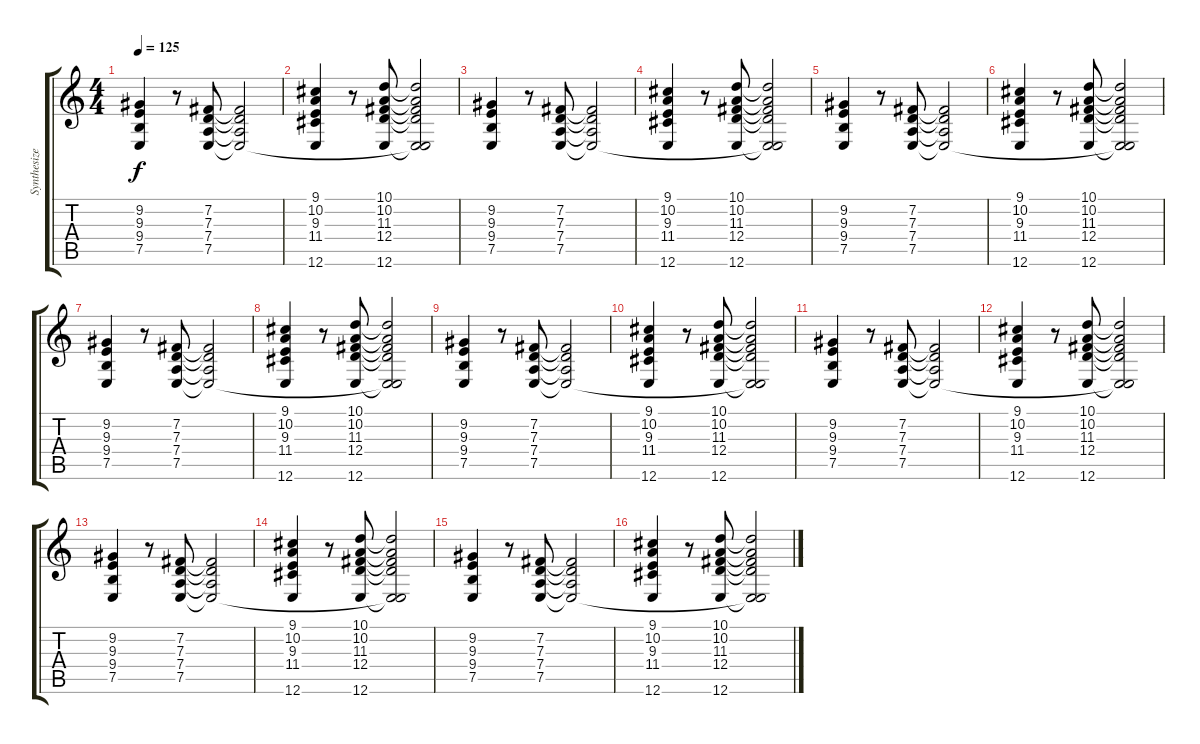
\track ("Synthesizer" "Synthesize") {instrument lead1square}
\staff {score tabs}
\tuning (E4 B3 G3 D3 A2 E2) {hide}
\ts (4 4)
\tempo 125
\clef g2
\ks c
(9.2 9.3 9.4 7.5).4{dy f} r.8 (7.2 7.3 7.4 7.5).8 (7.2{t} 7.3{t} 7.4{t} 7.5{t}).2 |
(9.1 10.2 9.3 11.4 12.6).4 r.8 (10.1 10.2 11.3 12.4 12.6).8 (10.1{t} 10.2{t} 11.3{t} 12.4{t} 7.5{t} 12.6{t}).2 |
(9.2 9.3 9.4 7.5).4 r.8 (7.2 7.3 7.4 7.5).8 (7.2{t} 7.3{t} 7.4{t} 7.5{t}).2 |
(9.1 10.2 9.3 11.4 12.6).4 r.8 (10.1 10.2 11.3 12.4 12.6).8 (10.1{t} 10.2{t} 11.3{t} 12.4{t} 7.5{t} 12.6{t}).2 |
(9.2 9.3 9.4 7.5).4 r.8 (7.2 7.3 7.4 7.5).8 (7.2{t} 7.3{t} 7.4{t} 7.5{t}).2 |
(9.1 10.2 9.3 11.4 12.6).4 r.8 (10.1 10.2 11.3 12.4 12.6).8 (10.1{t} 10.2{t} 11.3{t} 12.4{t} 7.5{t} 12.6{t}).2 |
(9.2 9.3 9.4 7.5).4 r.8 (7.2 7.3 7.4 7.5).8 (7.2{t} 7.3{t} 7.4{t} 7.5{t}).2 |
(9.1 10.2 9.3 11.4 12.6).4 r.8 (10.1 10.2 11.3 12.4 12.6).8 (10.1{t} 10.2{t} 11.3{t} 12.4{t} 7.5{t} 12.6{t}).2 |
(9.2 9.3 9.4 7.5).4 r.8 (7.2 7.3 7.4 7.5).8 (7.2{t} 7.3{t} 7.4{t} 7.5{t}).2 |
(9.1 10.2 9.3 11.4 12.6).4 r.8 (10.1 10.2 11.3 12.4 12.6).8 (10.1{t} 10.2{t} 11.3{t} 12.4{t} 7.5{t} 12.6{t}).2 |
(9.2 9.3 9.4 7.5).4 r.8 (7.2 7.3 7.4 7.5).8 (7.2{t} 7.3{t} 7.4{t} 7.5{t}).2 |
(9.1 10.2 9.3 11.4 12.6).4 r.8 (10.1 10.2 11.3 12.4 12.6).8 (10.1{t} 10.2{t} 11.3{t} 12.4{t} 7.5{t} 12.6{t}).2 |
(9.2 9.3 9.4 7.5).4 r.8 (7.2 7.3 7.4 7.5).8 (7.2{t} 7.3{t} 7.4{t} 7.5{t}).2 |
(9.1 10.2 9.3 11.4 12.6).4 r.8 (10.1 10.2 11.3 12.4 12.6).8 (10.1{t} 10.2{t} 11.3{t} 12.4{t} 7.5{t} 12.6{t}).2 |
(9.2 9.3 9.4 7.5).4 r.8 (7.2 7.3 7.4 7.5).8 (7.2{t} 7.3{t} 7.4{t} 7.5{t}).2 |
(9.1 10.2 9.3 11.4 12.6).4 r.8 (10.1 10.2 11.3 12.4 12.6).8 (10.1{t} 10.2{t} 11.3{t} 12.4{t} 7.5{t} 12.6{t}).2
